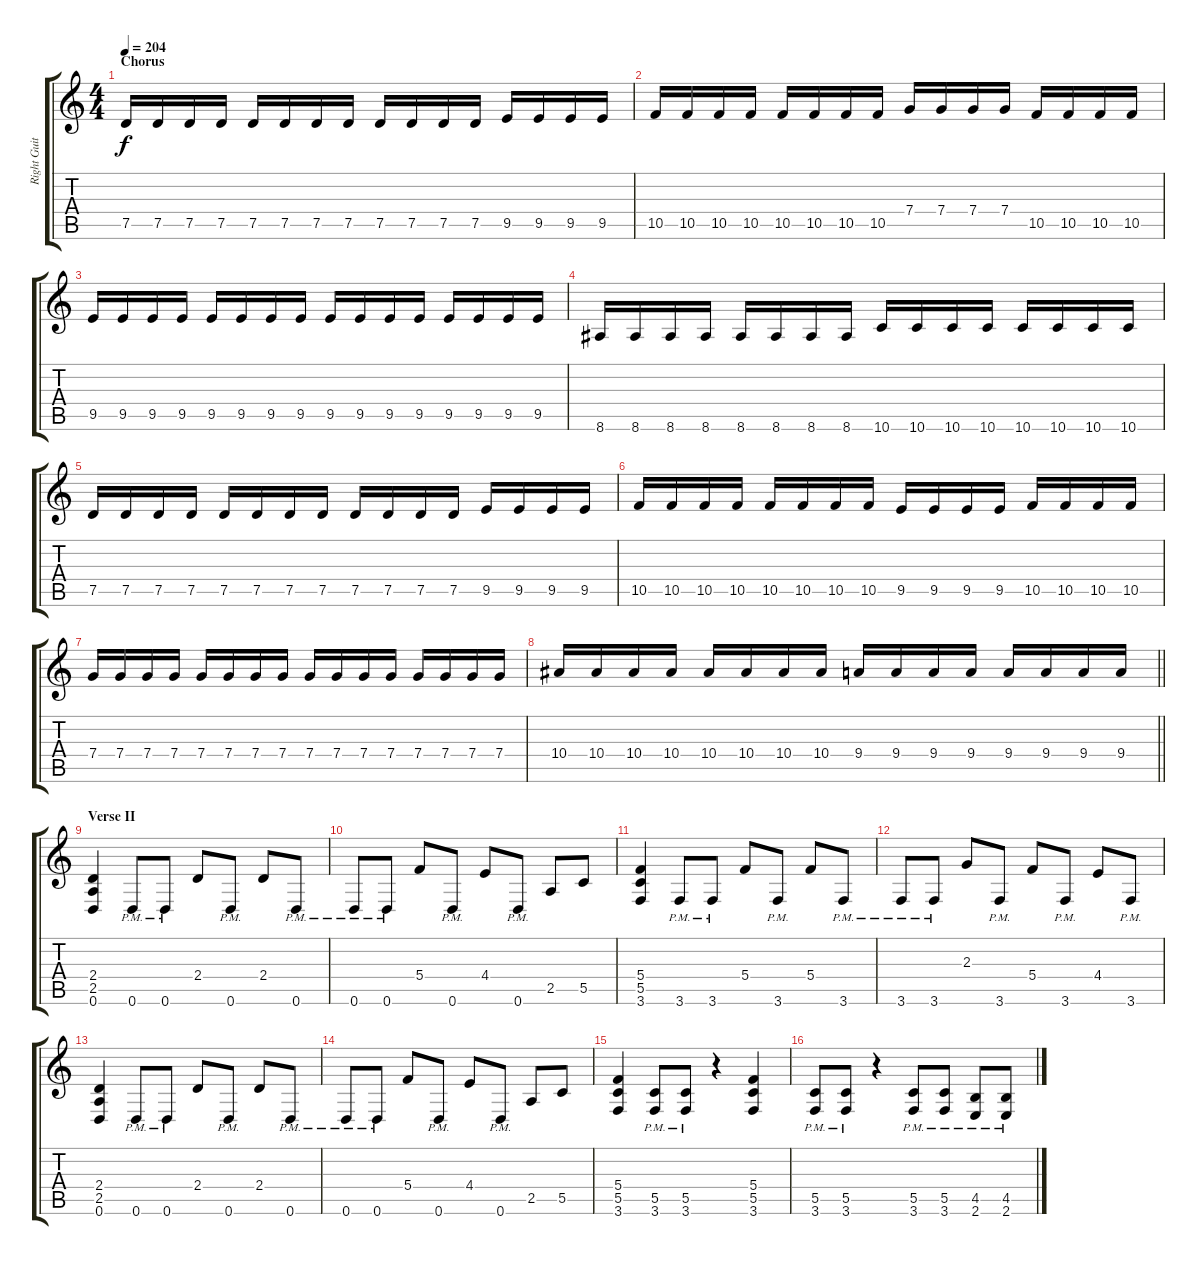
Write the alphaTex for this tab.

\track ("Right Guitar" "Right Guit") {instrument distortionguitar}
\staff {score tabs}
\tuning (D4 A3 F3 C3 G2 D2) {hide}
\ts (4 4)
\section ("" "Chorus")
\tempo 204
\clef g2
\ks c
7.5.16{dy f} 7.5.16 7.5.16 7.5.16 7.5.16 7.5.16 7.5.16 7.5.16 7.5.16 7.5.16 7.5.16 7.5.16 9.5.16 9.5.16 9.5.16 9.5.16 |
10.5.16 10.5.16 10.5.16 10.5.16 10.5.16 10.5.16 10.5.16 10.5.16 7.4.16 7.4.16 7.4.16 7.4.16 10.5.16 10.5.16 10.5.16 10.5.16 |
9.5.16 9.5.16 9.5.16 9.5.16 9.5.16 9.5.16 9.5.16 9.5.16 9.5.16 9.5.16 9.5.16 9.5.16 9.5.16 9.5.16 9.5.16 9.5.16 |
8.6.16 8.6.16 8.6.16 8.6.16 8.6.16 8.6.16 8.6.16 8.6.16 10.6.16 10.6.16 10.6.16 10.6.16 10.6.16 10.6.16 10.6.16 10.6.16 |
7.5.16 7.5.16 7.5.16 7.5.16 7.5.16 7.5.16 7.5.16 7.5.16 7.5.16 7.5.16 7.5.16 7.5.16 9.5.16 9.5.16 9.5.16 9.5.16 |
10.5.16 10.5.16 10.5.16 10.5.16 10.5.16 10.5.16 10.5.16 10.5.16 9.5.16 9.5.16 9.5.16 9.5.16 10.5.16 10.5.16 10.5.16 10.5.16 |
7.4.16 7.4.16 7.4.16 7.4.16 7.4.16 7.4.16 7.4.16 7.4.16 7.4.16 7.4.16 7.4.16 7.4.16 7.4.16 7.4.16 7.4.16 7.4.16 |
\barLineRight lightlight
10.4.16 10.4.16 10.4.16 10.4.16 10.4.16 10.4.16 10.4.16 10.4.16 9.4.16 9.4.16 9.4.16 9.4.16 9.4.16 9.4.16 9.4.16 9.4.16 |
\section ("" "Verse II")
(2.4 2.5 0.6).4 0.6{pm}.8 0.6{pm}.8 2.4.8 0.6{pm}.8 2.4.8 0.6{pm}.8 |
0.6{pm}.8 0.6{pm}.8 5.4.8 0.6{pm}.8 4.4.8 0.6{pm}.8 2.5.8 5.5.8 |
(5.4 5.5 3.6).4 3.6{pm}.8 3.6{pm}.8 5.4.8 3.6{pm}.8 5.4.8 3.6{pm}.8 |
3.6{pm}.8 3.6{pm}.8 2.3.8 3.6{pm}.8 5.4.8 3.6{pm}.8 4.4.8 3.6{pm}.8 |
(2.4 2.5 0.6).4 0.6{pm}.8 0.6{pm}.8 2.4.8 0.6{pm}.8 2.4.8 0.6{pm}.8 |
0.6{pm}.8 0.6{pm}.8 5.4.8 0.6{pm}.8 4.4.8 0.6{pm}.8 2.5.8 5.5.8 |
(5.4 5.5 3.6).4 (5.5{pm} 3.6{pm}).8 (5.5{pm} 3.6{pm}).8 r.4 (5.4 5.5 3.6).4 |
(5.5{pm} 3.6{pm}).8 (5.5{pm} 3.6{pm}).8 r.4 (5.5{pm} 3.6{pm}).8 (5.5{pm} 3.6{pm}).8 (4.5{pm} 2.6{pm}).8 (4.5{pm} 2.6{pm}).8
